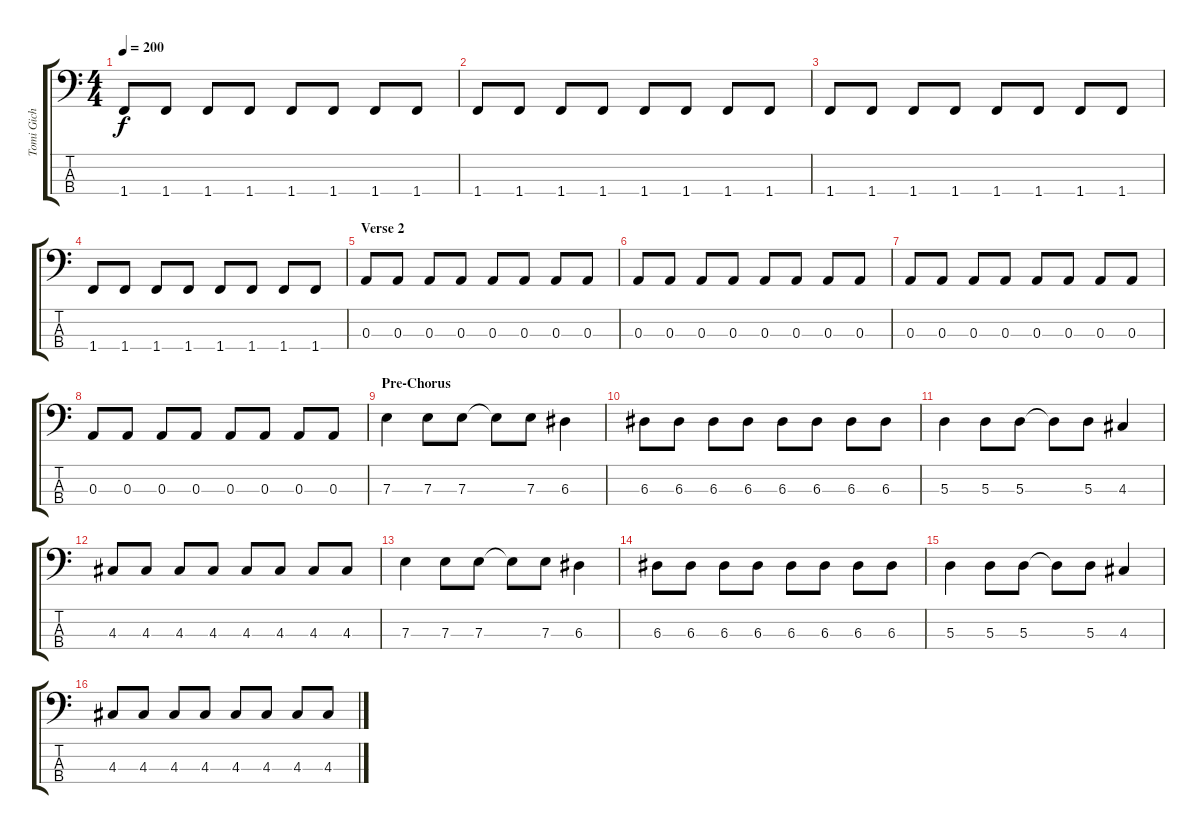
\track ("Tomi Gich" "Tomi Gich") {instrument electricbasspick}
\staff {score tabs}
\tuning (G2 D2 A1 E1) {hide}
\ts (4 4)
\tempo 200
\clef f4
\ks c
1.4.8{dy f} 1.4.8 1.4.8 1.4.8 1.4.8 1.4.8 1.4.8 1.4.8 |
1.4.8 1.4.8 1.4.8 1.4.8 1.4.8 1.4.8 1.4.8 1.4.8 |
1.4.8 1.4.8 1.4.8 1.4.8 1.4.8 1.4.8 1.4.8 1.4.8 |
1.4.8 1.4.8 1.4.8 1.4.8 1.4.8 1.4.8 1.4.8 1.4.8 |
\section ("" "Verse 2")
0.3.8 0.3.8 0.3.8 0.3.8 0.3.8 0.3.8 0.3.8 0.3.8 |
0.3.8 0.3.8 0.3.8 0.3.8 0.3.8 0.3.8 0.3.8 0.3.8 |
0.3.8 0.3.8 0.3.8 0.3.8 0.3.8 0.3.8 0.3.8 0.3.8 |
0.3.8 0.3.8 0.3.8 0.3.8 0.3.8 0.3.8 0.3.8 0.3.8 |
\section ("" "Pre-Chorus")
7.3.4 7.3.8 7.3.8 7.3{t}.8 7.3.8 6.3.4 |
6.3.8 6.3.8 6.3.8 6.3.8 6.3.8 6.3.8 6.3.8 6.3.8 |
5.3.4 5.3.8 5.3.8 5.3{t}.8 5.3.8 4.3.4 |
4.3.8 4.3.8 4.3.8 4.3.8 4.3.8 4.3.8 4.3.8 4.3.8 |
7.3.4 7.3.8 7.3.8 7.3{t}.8 7.3.8 6.3.4 |
6.3.8 6.3.8 6.3.8 6.3.8 6.3.8 6.3.8 6.3.8 6.3.8 |
5.3.4 5.3.8 5.3.8 5.3{t}.8 5.3.8 4.3.4 |
4.3.8 4.3.8 4.3.8 4.3.8 4.3.8 4.3.8 4.3.8 4.3.8
